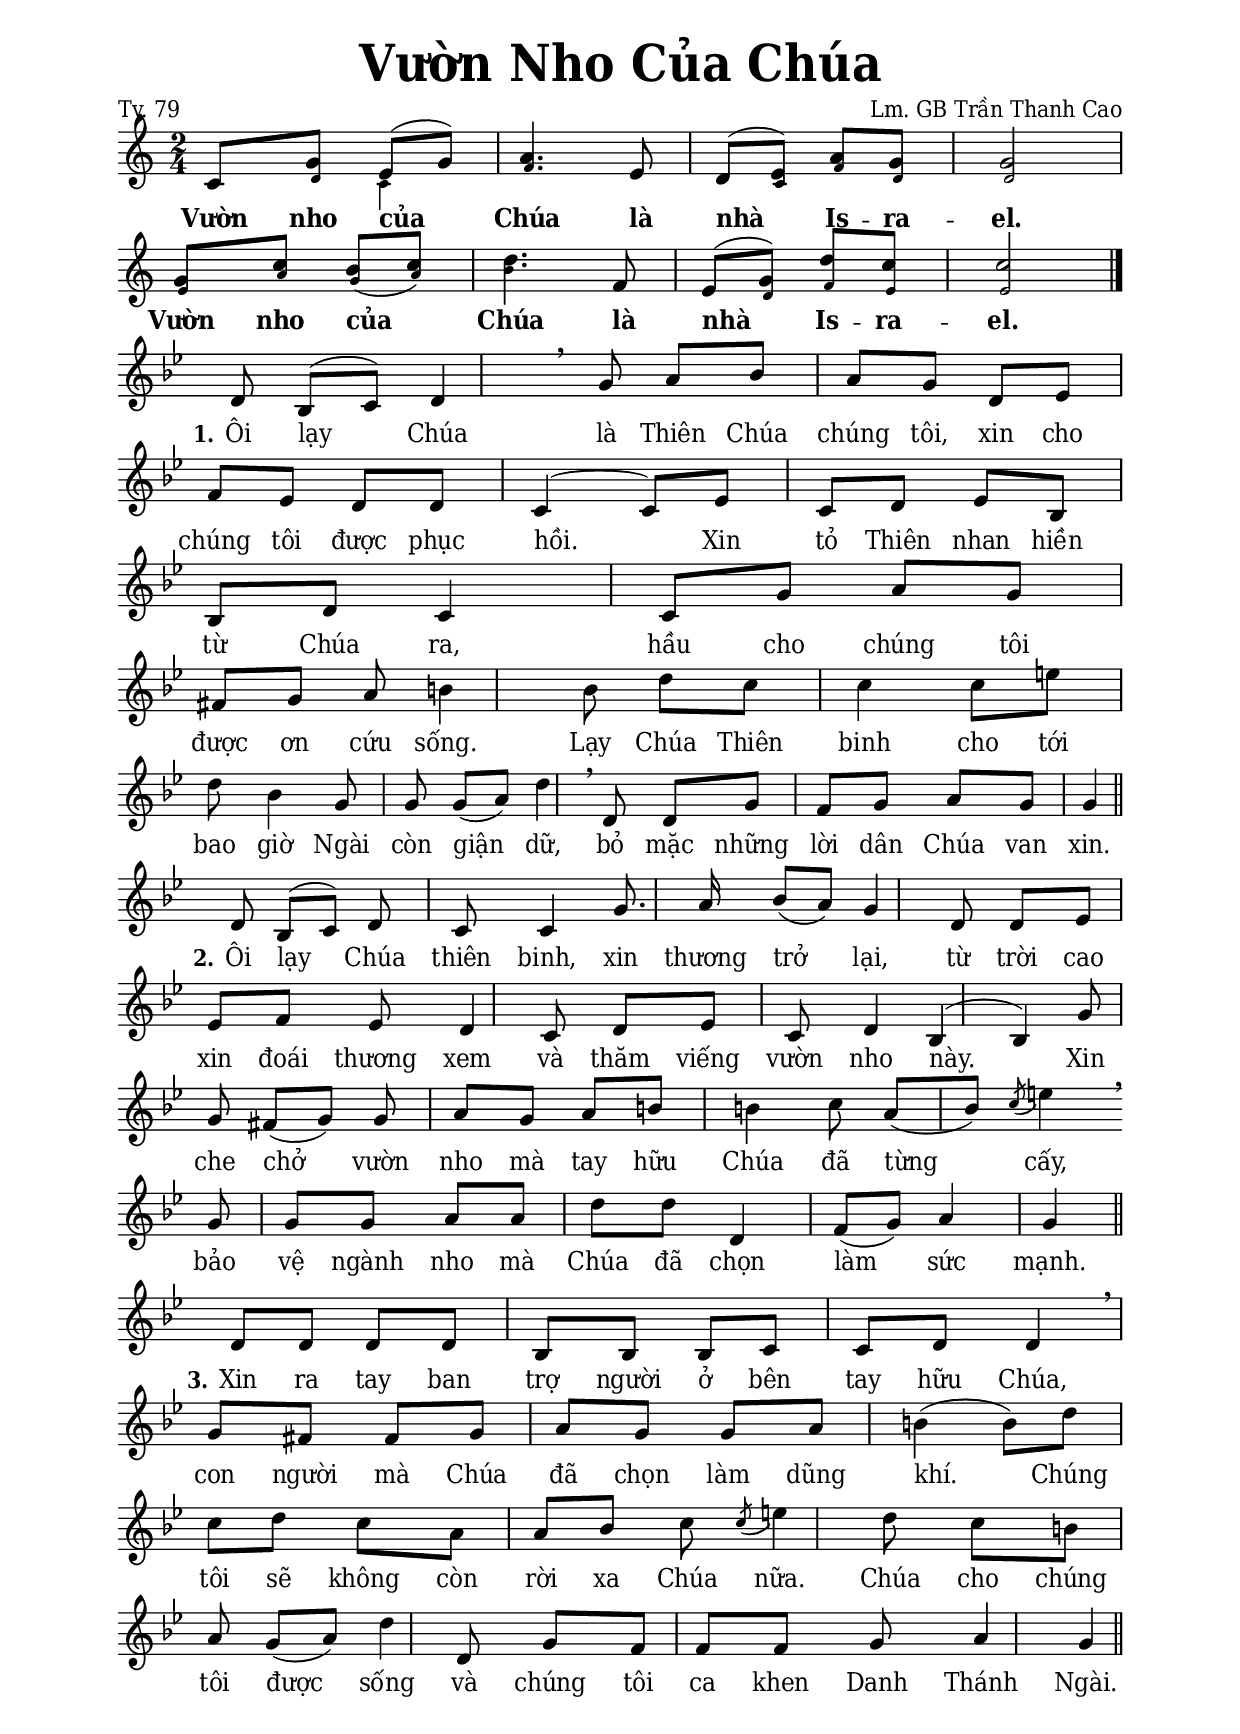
% Cài đặt chung
\version "2.22.1"
\include "english.ly"

\header {
  title = \markup { \fontsize #3 "Vườn Nho Của Chúa" }
  poet = "Tv. 79"
  composer = "Lm. GB Trần Thanh Cao"
  %arranger = " "
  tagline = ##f
}

% Nhạc điệp khúc
nhacDiepKhucSop = \relative c' {
  c8 g' e (g) |
  a4. e8 |
  d ^(e) a g |
  g2 |
  g8 c
  b (c) |
  d4. f,8 |
  e ^(g) d' c |
  c2 \bar "|."
}

nhacDiepKhucBas = \relative c' {
  c8 d c4 |
  f4. e8 |
  d _(c) f d |
  d2 |
  e8 a g _(a) 
  b4. f8 |
  e _(d) f e |
  e2
}

% Nhạc phiên khúc
nhacPhienKhucMot = \relative c' {
  d8 bf ^([c]) d4 \breathe
  g8 a bf a g d ef f ef d d c4
  \tweak extra-offset #'(0 . 2.5) ^~ c8
  ef c d ef bf bf d c4
  c8 g' a g fs g a b!4 bf8 d c c4 c8 e! d bf4
  g8 g g ([a]) d4 \breathe
  d,8 d g f g a g g4 \bar "||"
}

nhacPhienKhucHai = \relative c' {
  d8 bf ^([c]) d c c4
  g'8. a16 bf8 ([a]) g4
  d8 d ef ef f ef d4 c8 d ef c d4
  \once \override Slur #'extra-offset = #'(0 . 2)
  bf ^(bf)
  g'8 g fs ([g]) g a g a b! b!4 c8 a ([bf])
  \acciaccatura c8 e!4 \breathe \break
  g,8 g g a a d d d,4 f8 ([g]) a4 g \bar "||"
}

nhacPhienKhucBa = \relative c' {
  d8 d d d bf bf bf c c d d4 \breathe
  g8 fs fs g a g g a b!4 (b8)
  d c d c a a bf c \acciaccatura c e!4
  d8 c b! a g ([a]) d4
  d,8 g f f f g a4 g \bar "||"
}

% Lời điệp khúc
loiDiepKhuc = \lyricmode {
  Vườn nho của Chúa là nhà Is -- ra -- el.
  Vườn nho của Chúa là nhà Is -- ra -- el.
}

% Lời phiên khúc
loiPhienKhucMot = \lyricmode {
  \set stanza = #"1."
  Ôi lạy Chúa là Thiên Chúa chúng tôi,
  xin cho chúng tôi được phục hồi.
  Xin tỏ Thiên nhan hiền từ Chúa ra,
  hầu cho chúng tôi được ơn cứu sống.
  Lạy Chúa Thiên binh cho tới bao giờ
  Ngài còn giận dữ, bỏ mặc những lời dân Chúa van xin.
}

loiPhienKhucHai = \lyricmode {
  \set stanza = #"2."
  Ôi lạy Chúa thiên binh, xin thương trở lại,
  từ trời cao xin đoái thương xem và thăm viếng vườn nho này.
  Xin che chở vườn nho mà tay hữu Chúa đã từng cấy,
  bảo vệ ngành nho mà Chúa đã chọn làm sức mạnh.
}

loiPhienKhucBa = \lyricmode {
  \set stanza = #"3."
  Xin ra tay ban trợ người ở bên tay hữu Chúa,
  con người mà Chúa đã chọn làm dũng khí.
  Chúng tôi sẽ không còn rời xa Chúa nữa.
  Chúa cho chúng tôi được sống
  và chúng tôi ca khen Danh Thánh Ngài.
}


% Dàn trang
\paper {
  #(set-paper-size "a4")
  top-margin = 7\mm
  bottom-margin = 7\mm
  left-margin = 20\mm
  right-margin = 20\mm
  indent = #0
  #(define fonts
    (make-pango-font-tree
      "Deja Vu Serif Condensed"
      "Deja Vu Serif Condensed"
      "Deja Vu Serif Condensed"
      (/ 20 20)))
  page-count = #1
  system-system-spacing = #'((basic-distance . 11)
                             (minimum-distance . 11)
                             (padding . 1))
  score-system-spacing = #'((basic-distance . 11)
                             (minimum-distance . 11)
                             (padding . 1))
}

% Thiết lập tông và nhịp
TongNhip = { \key c \major \time 2/4 }

% Đổi kích thước nốt cho bè phụ
notBePhu =
#(define-music-function (font-size music) (number? ly:music?)
   (for-some-music
     (lambda (m)
       (if (music-is-of-type? m 'rhythmic-event)
           (begin
             (set! (ly:music-property m 'tweaks)
                   (cons `(font-size . ,font-size)
                         (ly:music-property m 'tweaks)))
             #t)
           #f))
     music)
   music)

\score {
  \new ChoirStaff <<
    \new Staff = diepKhuc \with {
        \consists "Merge_rests_engraver"
        printPartCombineTexts = ##f
      }
      <<
      \new Voice \TongNhip \partCombine 
        \nhacDiepKhucSop
        \notBePhu -3 { \nhacDiepKhucBas }
      \new NullVoice = nhacThamChieu \nhacDiepKhucSop
      \new Lyrics \lyricsto nhacThamChieu \loiDiepKhuc
      >>
  >>
  \layout {
    \override Lyrics.LyricText.font-series = #'bold
    %\override Lyrics.LyricText.font-size = #+2
    \override Lyrics.LyricSpace.minimum-distance = #4.0
    \override Score.BarNumber.break-visibility = ##(#f #f #f)
    \override Score.SpacingSpanner.uniform-stretching = ##t
  }
}

\score {
  \new ChoirStaff <<
    \new Staff <<
      \new Voice = beSop {
        \key bf \major \time 2/4 \nhacPhienKhucMot
      }
    >>
    \new Lyrics \lyricsto beSop \loiPhienKhucMot
  >>
  \layout {
    \override Staff.TimeSignature.transparent = ##t
    %\override Lyrics.LyricText.font-size = #+2
    \override Lyrics.LyricSpace.minimum-distance = #2
    \override Score.BarNumber.break-visibility = ##(#f #f #f)
    \override Score.SpacingSpanner.uniform-stretching = ##t
    \set Score.barAlways = ##t
    \set Score.defaultBarType = ""
  } 
}

\score {
  \new ChoirStaff <<
    \new Staff <<
      \new Voice = beSop {
        \key bf \major \time 2/4 \nhacPhienKhucHai
      }
    >>
    \new Lyrics \lyricsto beSop \loiPhienKhucHai
  >>
  \layout {
    \override Staff.TimeSignature.transparent = ##t
    %\override Lyrics.LyricText.font-size = #+2
    \override Lyrics.LyricSpace.minimum-distance = #2.5
    \override Score.BarNumber.break-visibility = ##(#f #f #f)
    \override Score.SpacingSpanner.uniform-stretching = ##t
    \set Score.barAlways = ##t
    \set Score.defaultBarType = ""
  } 
}

\score {
  \new ChoirStaff <<
    \new Staff <<
      \new Voice = beSop {
        \key bf \major \time 2/4 \nhacPhienKhucBa
      }
    >>
    \new Lyrics \lyricsto beSop \loiPhienKhucBa
  >>
  \layout {
    \override Staff.TimeSignature.transparent = ##t
    %\override Lyrics.LyricText.font-size = #+2
    \override Lyrics.LyricSpace.minimum-distance = #3.5
    \override Score.BarNumber.break-visibility = ##(#f #f #f)
    \override Score.SpacingSpanner.uniform-stretching = ##t
    \set Score.barAlways = ##t
    \set Score.defaultBarType = ""
  } 
}

